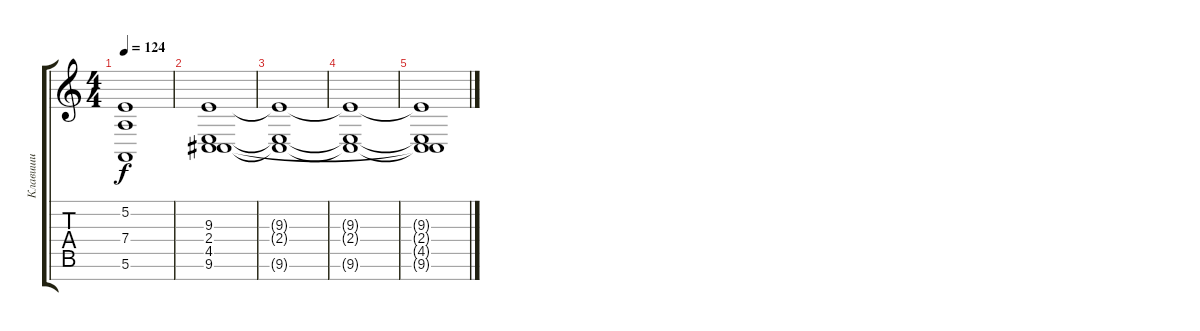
\track ("Клавиши" "Клавиши") {instrument pad8sweep}
\staff {score tabs}
\tuning (E4 B3 G3 D3 A2 E2 B1) {hide}
\ts (4 4)
\tempo 124
\clef g2
\ks c
(5.2{t} 7.4{t} 5.6{t}).1{dy f} |
(9.3 2.4 4.5 9.6).1{volume 0} |
(9.3{t} 2.4{t} 9.6{t}).1 |
(9.3{t} 2.4{t} 9.6{t}).1 |
(9.3{t} 2.4{t} 4.5{t} 9.6{t}).1
